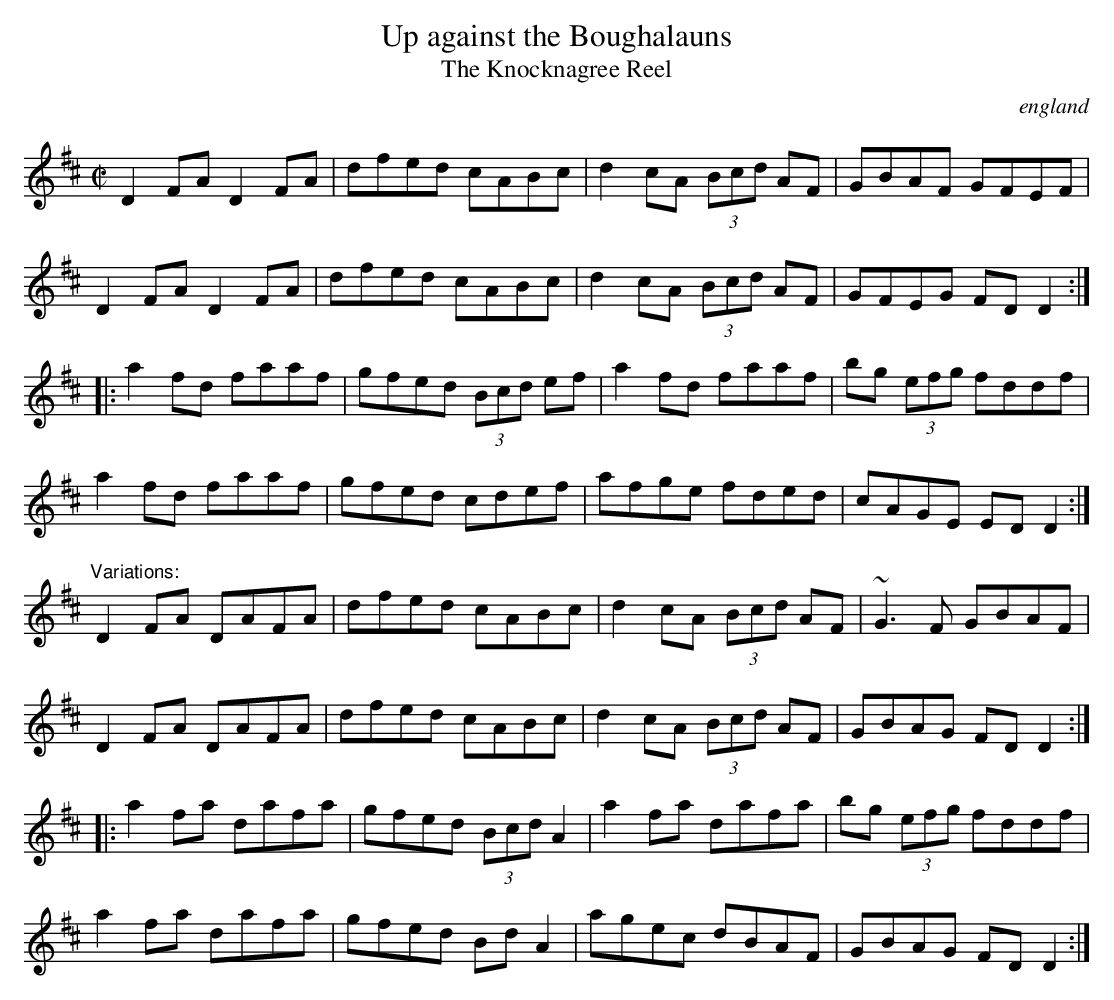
X:1
T:Up against the Boughalauns
T:Knocknagree Reel, The
O:england
M:C|
K:D
D2FA D2FA|dfed cABc|d2cA (3Bcd AF|GBAF GFEF|
D2FA D2FA|dfed cABc|d2cA (3Bcd AF|GFEG FDD2:|
|:a2fd faaf|gfed (3Bcd ef|a2fd faaf|bg (3efg fddf|
a2fd faaf|gfed cdef|afge fded|cAGE EDD2:|
"Variations:"
D2FA DAFA|dfed cABc|d2cA (3Bcd AF|~G3F GBAF|
D2FA DAFA|dfed cABc|d2cA (3Bcd AF|GBAG FDD2:|
|:a2fa dafa|gfed (3Bcd A2|a2fa dafa|bg (3efg fddf|
a2fa dafa|gfed BdA2|agec dBAF|GBAG FDD2:|
